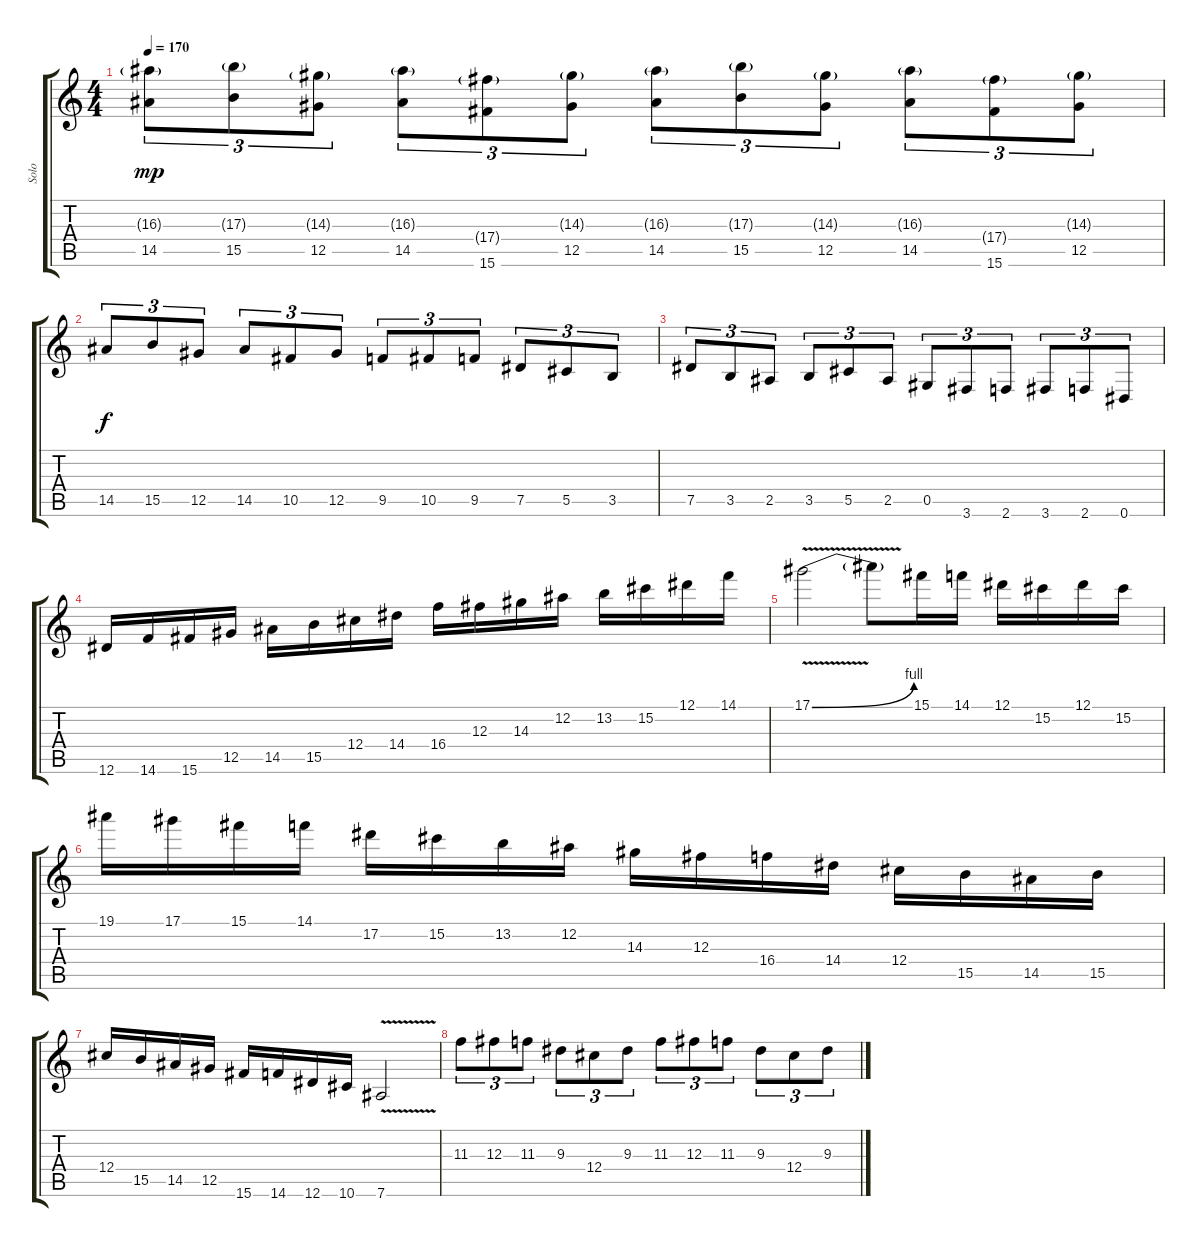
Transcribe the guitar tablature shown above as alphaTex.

\track ("Solo" "Solo") {instrument distortionguitar}
\staff {score tabs}
\tuning (Eb4 Bb3 Gb3 Db3 Ab2 Eb2) {hide}
\ts (4 4)
\tempo 170
\clef g2
\ks c
(16.3{g} 14.5).8{tu (3 2) dy mp} (17.3{g} 15.5).8{tu (3 2)} (14.3{g} 12.5).8{tu (3 2)} (16.3{g} 14.5).8{tu (3 2)} (17.4{g} 15.6).8{tu (3 2)} (14.3{g} 12.5).8{tu (3 2)} (16.3{g} 14.5).8{tu (3 2)} (17.3{g} 15.5).8{tu (3 2)} (14.3{g} 12.5).8{tu (3 2)} (16.3{g} 14.5).8{tu (3 2)} (17.4{g} 15.6).8{tu (3 2)} (14.3{g} 12.5).8{tu (3 2)} |
14.5.8{tu (3 2) dy f} 15.5.8{tu (3 2)} 12.5.8{tu (3 2)} 14.5.8{tu (3 2)} 10.5.8{tu (3 2)} 12.5.8{tu (3 2)} 9.5.8{tu (3 2)} 10.5.8{tu (3 2)} 9.5.8{tu (3 2)} 7.5.8{tu (3 2)} 5.5.8{tu (3 2)} 3.5.8{tu (3 2)} |
7.5.8{tu (3 2)} 3.5.8{tu (3 2)} 2.5.8{tu (3 2)} 3.5.8{tu (3 2)} 5.5.8{tu (3 2)} 2.5.8{tu (3 2)} 0.5.8{tu (3 2)} 3.6.8{tu (3 2)} 2.6.8{tu (3 2)} 3.6.8{tu (3 2)} 2.6.8{tu (3 2)} 0.6.8{tu (3 2)} |
12.6.16 14.6.16 15.6.16 12.5.16 14.5.16 15.5.16 12.4.16 14.4.16 16.4.16 12.3.16 14.3.16 12.2.16 13.2.16 15.2.16 12.1.16 14.1.16 |
17.1{be (bend 0 0 60 4) v}.2 17.1{t}.8 15.1.16 14.1.16 12.1.16 15.2.16 12.1.16 15.2.16 |
19.1.16 17.1.16 15.1.16 14.1.16 17.2.16 15.2.16 13.2.16 12.2.16 14.3.16 12.3.16 16.4.16 14.4.16 12.4.16 15.5.16 14.5.16 15.5.16 |
12.4.16 15.5.16 14.5.16 12.5.16 15.6.16 14.6.16 12.6.16 10.6.16 7.6{v}.2 |
11.3.8{tu (3 2)} 12.3.8{tu (3 2)} 11.3.8{tu (3 2)} 9.3.8{tu (3 2)} 12.4.8{tu (3 2)} 9.3.8{tu (3 2)} 11.3.8{tu (3 2)} 12.3.8{tu (3 2)} 11.3.8{tu (3 2)} 9.3.8{tu (3 2)} 12.4.8{tu (3 2)} 9.3.8{tu (3 2)}
